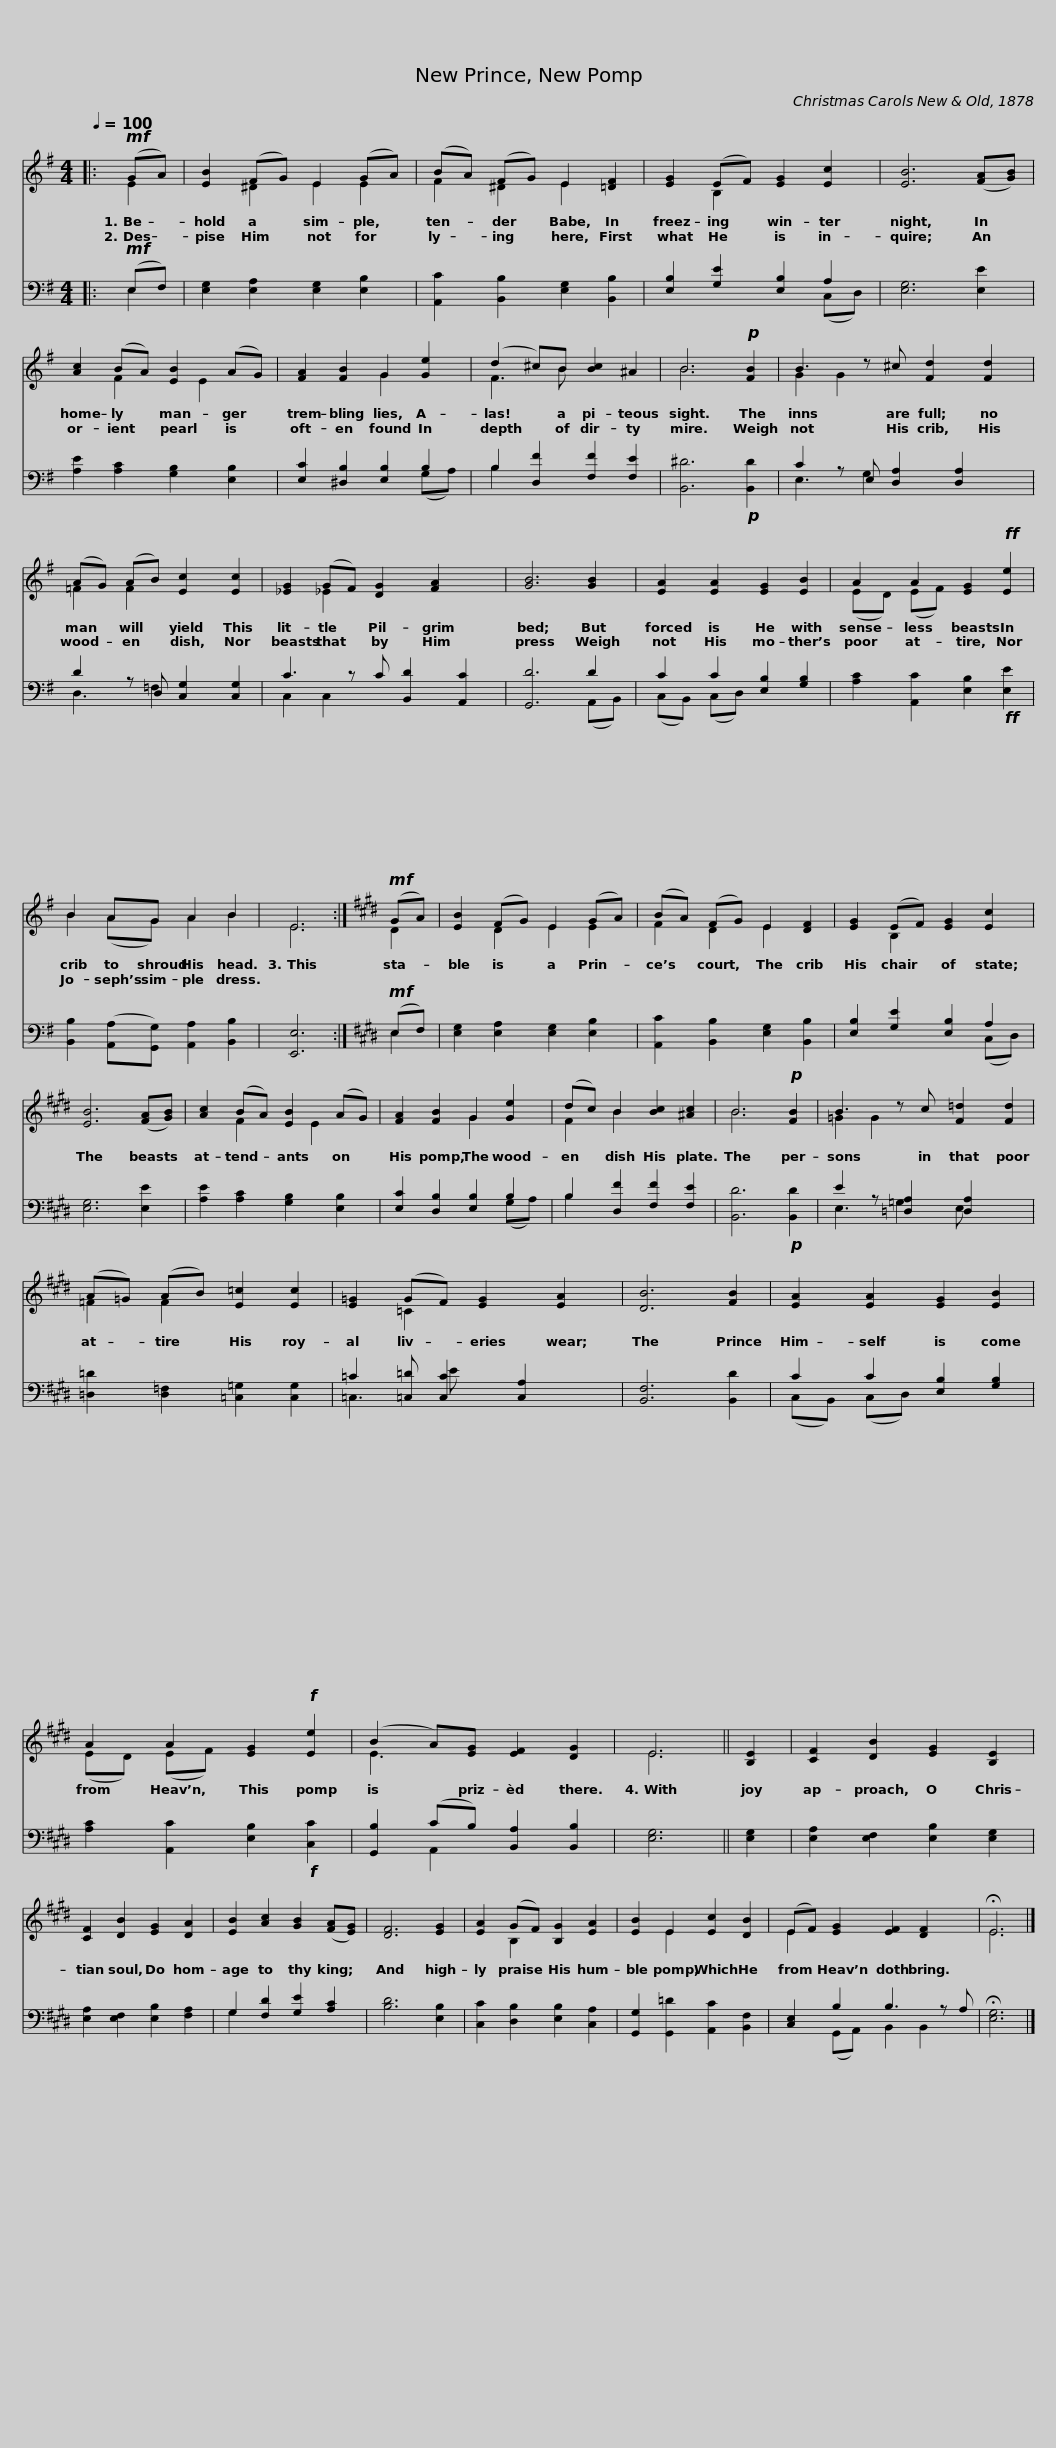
X:1
%%score ( 1 2 ) ( 3 4 )
L:1/8
Q:1/4=100
M:4/4
I:linebreak $
K:G
V:1 treble
V:2 treble
V:3 bass
V:4 bass
V:1
|:!mf! (GA) | [EB]2 (FG) E2 (GA) | (BA) (FG) E2 [=DF]2 | [EG]2 (EF) [EG]2 [Ec]2 | [EB]6 ([FA][GB]) |$ %5
 [Ac]2 (BA) [EB]2 (AG) | [FA]2 [FB]2 G2 [Ge]2 | (d2 ^c)B [Bc]2 ^A2 | B6!p! [FB]2 |$ B3 z ^c [Fd]2 [Fd]2 | %10
 (AG) (AB) [Ec]2 [Ec]2 | [_EG]2 (GF) [DG]2 [FA]2 x | [GB]6 [GB]2 |$ [EA]2 [EA]2 [EG]2 [EB]2 | A2 A2 [EG]2!ff! [Ee]2 | %15
 B2 AG A2 B2 | E6 :|[K:E]!mf! (GA) |$ [EB]2 (FG) E2 (GA) | (BA) (FG) E2 [DF]2 | %20
 [EG]2 (EF) [EG]2 [Ec]2 | [EB]6 ([FA][GB]) | [Ac]2 (BA) [EB]2 (AG) |$ [FA]2 [FB]2 G2 [Ge]2 | (dc) B2 [Bc]2 [^Ac]2 | %25
 B6!p! [FB]2 | B3 z c [F=d]2 [Fd]2 | (A=G) (AB) [E=c]2 [Ec]2 |$ [E=G]2 (GF) [EG]2 [EA]2 | [DB]6 [FB]2 | %30
 [EA]2 [EA]2 [EG]2 [EB]2 | A2 A2 [EG]2!f! [Ee]2 |$ (B2 A)[EG] [EF]2 [DG]2 | E6 || [B,E]2 | %35
 [CF]2 [DB]2 [EG]2 [B,E]2 | [CF]2 [DB]2 [EG]2 [DA]2 | [EB]2 [Ac]2 [GB]2 ([FA][EG]) |$ [DF]6 [EG]2 | [EA]2 (GF) [B,G]2 [EA]2 | %40
 [EB]2 E2 [Ec]2 [DB]2 | (EF) [EG]2 [EF]2 [DF]2 x | !fermata!E6 |] %43
V:2
|: E2 | x2 ^D2 E2 E2 | F2 ^D2 E2 x2 | x2 B,2 x4 | x8 |$ %5
 x2 F2 x E2 x | x4 G2 x2 | F3 B x4 | B6 x2 |$ G2 G2 x5 | %10
 =F2 F2 x4 | x2 _E2 x5 | x8 |$ x8 | (ED) (EF) x4 | %15
 B2 (AG) A2 B2 | E6 :|[K:E] D2 |$ x2 D2 E2 E2 | F2 D2 E2 x2 | %20
 x2 B,2 x4 | x8 | x2 F2 x E2 x |$ x4 G2 x2 | F2 B2 x4 | %25
 B6 x2 | =G2 G2 x5 | =F2 F2 x4 |$ x2 =C2 x4 | x8 | %30
 x8 | (ED) (EF) x4 |$ E3 x5 | E6 || x2 | %35
 x8 | x8 | x8 |$ x8 | x2 B,2 x4 | %40
 x2 E2 x4 | E2 x7 | E6 |] %43
V:3
|:!mf! (E,F,) | [E,G,]2 [E,A,]2 [E,G,]2 [E,B,]2 | [A,,C]2 [B,,B,]2 [E,G,]2 [B,,B,]2 | [E,B,]2 [G,E]2 [E,B,]2 A,2 | [E,G,]6 [E,E]2 |$ %5
 [A,E]2 [A,C]2 [G,B,]2 [E,B,]2 | [E,C]2 [^D,B,]2 [E,B,]2 B,2 | B,2 [D,F]2 [F,F]2 [F,E]2 | [B,,^D]6!p! [B,,D]2 |$ C2 z E, [D,A,]2 [D,A,]2 x | %10
 D2 z D, [C,G,]2 [C,G,]2 | C3 z C [B,,D]2 [A,,C]2 | [G,,D]6 D2 |$ C2 C2 [E,B,]2 [G,B,]2 | [A,C]2 [A,,C]2 [E,B,]2!ff! [E,E]2 | %15
 [B,,B,]2 ([A,,A,][G,,G,]) [A,,A,]2 [B,,B,]2 | [E,,E,]6 :|[K:E]!mf! (E,F,) |$ [E,G,]2 [E,A,]2 [E,G,]2 [E,B,]2 | [A,,C]2 [B,,B,]2 [E,G,]2 [B,,B,]2 | %20
 [E,B,]2 [G,E]2 [E,B,]2 A,2 | [E,G,]6 [E,E]2 | [A,E]2 [A,C]2 [G,B,]2 [E,B,]2 |$ [E,C]2 [D,B,]2 [E,B,]2 B,2 | B,2 [D,F]2 [F,F]2 [F,E]2 | %25
 [B,,D]6!p! [B,,D]2 | E2 z [=D,A,]2 [D,A,]2 x2 | [=D,=D]2 [D,=F,]2 [=C,=G,]2 [C,G,]2 |$ =C2 [=C,=D] [C,C]2 [C,A,]2 x | [B,,F,]6 [B,,D]2 | %30
 C2 C2 [E,B,]2 [G,B,]2 | [A,C]2 [A,,C]2 [E,B,]2!f! [C,C]2 |$ [G,,B,]2 (CB,) [B,,A,]2 [B,,B,]2 | [E,G,]6 || [E,G,]2 | %35
 [E,A,]2 [E,F,]2 [E,B,]2 [E,G,]2 | [E,A,]2 [E,F,]2 [E,B,]2 [F,A,]2 | G,2 [F,D]2 [G,E]2 [A,C]2 |$ [B,D]6 [E,B,]2 | [C,C]2 [D,B,]2 [E,B,]2 [C,A,]2 | %40
 [G,,G,]2 [G,,=D]2 [A,,C]2 [B,,F,]2 | [C,E,]2 B,2 B,3 z A, | !fermata![E,G,]6 |] %43
V:4
|: E,2 | x8 | x8 | x6 (C,D,) | x8 |$ %5
 x8 | x6 (G,A,) | B,2 x6 | x8 |$ E,3 G,2 x4 | %10
 D,3 =F,2 x3 | C,2 C,2 x5 | x6 (A,,B,,) |$ (C,B,,) (C,D,) x4 | x8 | %15
 x8 | x6 :|[K:E] E,2 |$ x8 | x8 | %20
 x6 (C,D,) | x8 | x8 |$ x6 (G,A,) | B,2 x6 | %25
 x8 | E,3 =G,2 E, x3 | x8 |$ =C,3 E x4 | x8 | %30
 (C,B,,) (C,D,) x4 | x8 |$ x2 A,,2 x4 | x6 || x2 | %35
 x8 | x8 | G,2 x6 |$ x8 | x8 | %40
 x8 | x2 (G,,A,,) B,,2 B,,2 x | x6 |] %43
